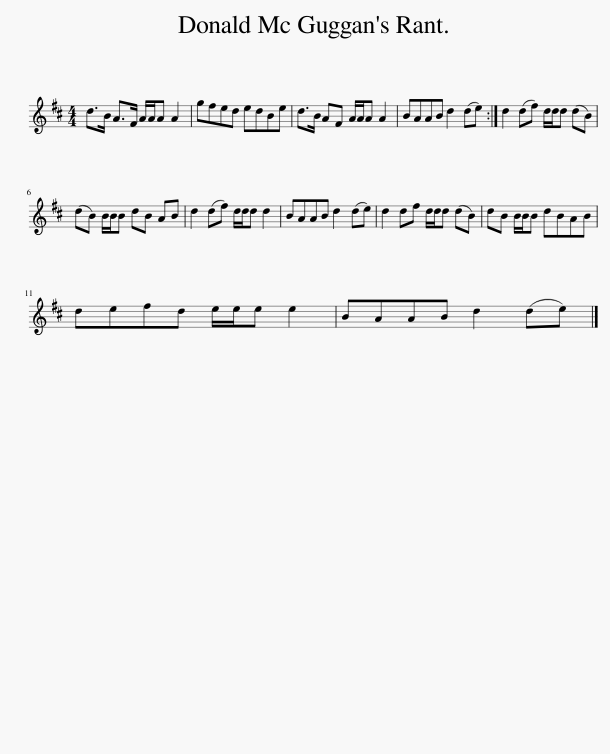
X:1
L:1/8
M:4/4
I:linebreak $
K:D
V:1 treble
V:1
 d>B A>F A/A/A A2 | gfed edBe | d>B AF A/A/A A2 | BAAB d2 (de) :| d2 (df) d/d/d (dB) |$ %5
 (dB) B/B/B dB AB | d2 (df) d/d/d d2 | BAAB d2 (de) | d2 df d/d/d (dB) | dB B/B/B dBAB |$ %10
 defd e/e/e e2 | BAAB d2 (de) |] %12
